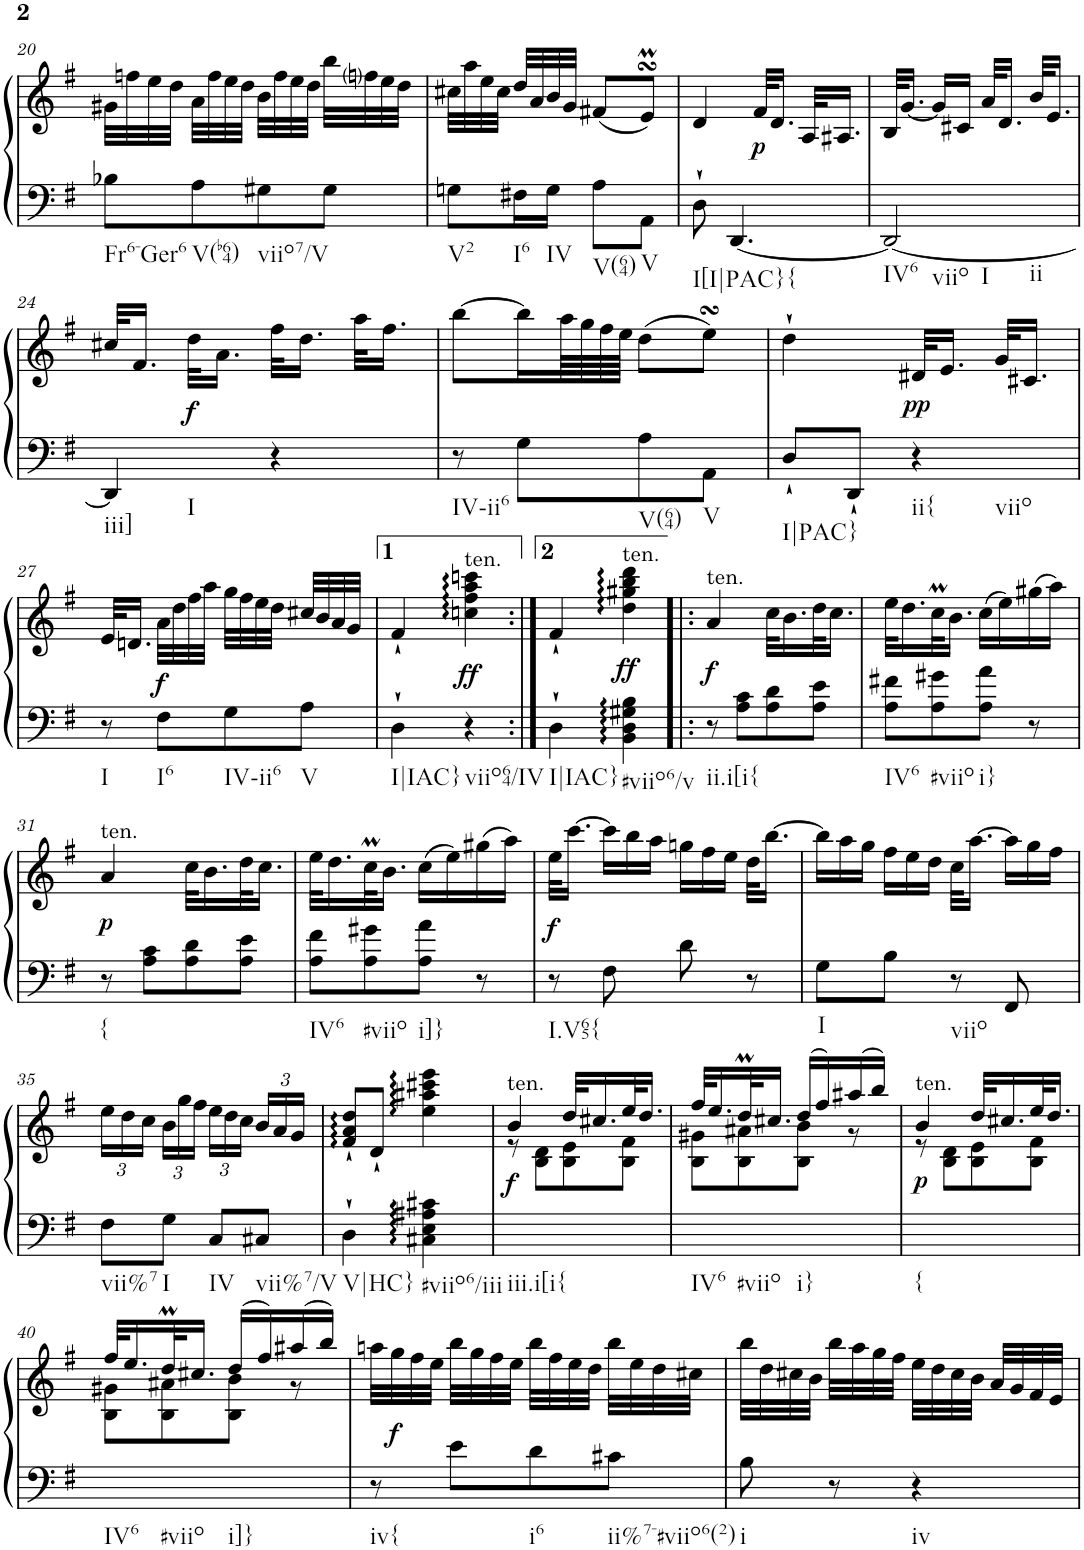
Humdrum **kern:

**kern	**kern	**dynam
*part1	*part1	*part1
*staff2	*staff1	*staff1/2
*I"Harpsichord	*	*
*I'Hch.	*	*
!!LO:PB:g=z
*clefF4	*clefG2	*
*k[f#]	*k[f#]	*
*G:	*G:	*
*M2/4	*M2/4	*
=20	=20	=20
!LO:TX:b:t=Fr6-Ger6	!	!
8B-X\L	32g#X\LLL	.
.	32ffn\	.
.	32ee\	.
.	32dd\JJJ	.
!LO:TX:b:t=V(b64)	!	!
8A\	32a\LLL	.
.	32ff\	.
.	32ee\	.
.	32dd\JJJ	.
!LO:TX:b:t=viio7/V	!	!
8G#X\	32b\LLL	.
.	32ff\	.
.	32ee\	.
.	32dd\JJJ	.
8G#\J	32bb\LLL	.
.	32ffni\	.
.	32ee\	.
.	32dd\JJJ	.
=21	=21	=21
!LO:TX:b:t=V2	!	!
8Gn\L	32cc#X\LLL	.
.	32aa\	.
.	32ee\	.
.	32cc#\JJJ	.
!LO:TX:b:t=I6	!	!
16F#X\L	32dd/LLL	.
.	32a/	.
!LO:TX:b:t=IV	!	!
16G\JJ	32b/	.
.	32g/JJJ	.
!LO:TX:b:t=V(64)	!	!
8A\L	(<8f#X/L	.
!LO:TX:b:t=V	!	!
8AA\J	8esSSSM/J)	.
=22	=22	=22
!LO:TX:b:t=I[I|PAC}{	!	!
8D`\	4d/	.
[4.DD/	.	.
!	!	!LO:DY:b
.	32f#/KLL	p
.	16.d/JJ	.
.	32A/KLL	.
.	16.A#X/JJ	.
=23	=23	=23
!LO:TX:b:t=IV6	!	!
!LO:TX:b:t=viio	!	!
!LO:TX:b:t=I	!	!
!LO:TX:b:t=ii	!	!
2DD/_	32B/KLL	.
.	[16.g/JJ	.
.	16g/LL]	.
.	16c#X/JJ	.
.	32a/KLL	.
.	16.d/JJ	.
.	32b/KLL	.
.	16.e/JJ	.
!!LO:LB:g=z
=24	=24	=24
!LO:TX:b:t=iii]	!	!
!LO:TX:b:t=I	!	!
4DD/]	32cc#X/KLL	.
.	16.f#/JJ	.
!	!	!LO:DY:b
.	32dd\KLL	f
.	16.a\JJ	.
4r	32ff#\KLL	.
.	16.dd\JJ	.
.	32aa\KLL	.
.	16.ff#\JJ	.
=25	=25	=25
!LO:TX:b:t=IV-ii6	!	!
8r	[8bb\L	.
8G\L	16bb\L]	.
.	64aa\LL	.
.	64gg\	.
.	64ff#\	.
.	64ee\JJJJ	.
!LO:TX:b:t=V(64)	!	!
8A\	(>8dd\L	.
!LO:TX:b:t=V	!	!
8AA\J	8eesSSS\J)	.
=26	=26	=26
!LO:TX:b:t=I|PAC}	!	!
8D`/L	4dd`\	.
8DD`/J	.	.
!LO:TX:b:t=ii{	!	!
!LO:TX:b:t=viio	!	!
!	!	!LO:DY:b
4r	32d#X/KLL	pp
.	16.e/JJ	.
.	32g/KLL	.
.	16.c#X/JJ	.
!!LO:LB:g=z
=27	=27	=27
!LO:TX:b:t=I	!	!
8r	32e/KLL	.
.	16.dn/JJ	.
!LO:TX:b:t=I6	!	!
!	!	!LO:DY:b
8F#\L	32a\LLL	f
.	32dd\	.
.	32ff#\	.
.	32aa\JJJ	.
!LO:TX:b:t=IV-ii6	!	!
8G\	32gg\LLL	.
.	32ff#\	.
.	32ee\	.
.	32dd\JJJ	.
!LO:TX:b:t=V	!	!
8A\J	32cc#X/LLL	.
.	32b/	.
.	32a/	.
.	32g/JJJ	.
=28	=28	=28
!LO:TX:b:t=I|IAC}	!	!
4D`\	4f#`/	.
!	!LO:TX:a:t=ten.	!
!LO:TX:b:t=viio64/IV	!	!
!	!	!LO:DY:b
4r	4ccn\ 4ff#\ 4aa\ 4cccn\	ff
=28X1:|!	=28X1:|!	=28X1:|!
!LO:TX:b:t=I|IAC}	!	!
4D`\	4f#`/	.
!	!LO:TX:a:t=ten.	!
!LO:TX:b:t=#viio6/v	!	!
!	!	!LO:DY:b
4BB\ 4D\ 4G#X\ 4B\	4dd\ 4gg#X\ 4bb\ 4ddd\	ff
=29!|:	=29!|:	=29!|:
!	!LO:TX:a:t=ten.	!
!LO:TX:b:t=ii.i[i{	!	!
!	!	!LO:DY:b
8r	4a/	f
8A\ 8c\L	.	.
8A\ 8d\	32cc\KLL	.
.	16.b\	.
8A\ 8e\J	32dd\K	.
.	16.cc\JJ	.
=30	=30	=30
!LO:TX:b:t=IV6	!	!
8A\ 8f#X\L	32ee\KLL	.
.	16.dd\	.
!LO:TX:b:t=#viio	!	!
8A\ 8g#X\	32ccM\K	.
.	16.b\JJ	.
!LO:TX:b:t=i}	!	!
8A\ 8a\J	(>16cc\LL	.
.	16ee\)	.
8r	(>16gg#X\	.
.	16aa\JJ)	.
!!LO:LB:g=z
=31	=31	=31
!	!LO:TX:a:t=ten.	!
!LO:TX:b:t={	!	!
!	!	!LO:DY:b
8r	4a/	p
8A\ 8c\L	.	.
8A\ 8d\	32cc\KLL	.
.	16.b\	.
8A\ 8e\J	32dd\K	.
.	16.cc\JJ	.
=32	=32	=32
!LO:TX:b:t=IV6	!	!
8A\ 8f#\L	32ee\KLL	.
.	16.dd\	.
!LO:TX:b:t=#viio	!	!
8A\ 8g#X\	32ccM\K	.
.	16.b\JJ	.
!LO:TX:b:t=i]}	!	!
8A\ 8a\J	(>16cc\LL	.
.	16ee\)	.
8r	(>16gg#X\	.
.	16aa\JJ)	.
=33	=33	=33
!LO:TX:b:t=I.V65{	!	!
!	!	!LO:DY:b
8r	32ee\KLL	f
.	[16.ccc\JJ	.
*	*Xtuplet	*
8F#\	24ccc\LL]	.
.	24bb\	.
.	24aa\JJ	.
8d\	24ggn\LL	.
.	24ff#\	.
.	24ee\JJ	.
8r	32dd\KLL	.
.	[16.bb\JJ	.
=34	=34	=34
!LO:TX:b:t=I	!	!
8G\L	24bb\LL]	.
.	24aa\	.
.	24gg\JJ	.
8B\J	24ff#\LL	.
.	24ee\	.
.	24dd\JJ	.
!LO:TX:b:t=viio	!	!
8r	32cc\KLL	.
.	[16.aa\JJ	.
8FF#/	24aa\LL]	.
.	24gg\	.
.	24ff#\JJ	.
!!LO:LB:g=z
=35	=35	=35
*	*tuplet	*
*	*Xbrackettup	*
!LO:TX:b:t=vii%7	!	!
8F#\L	24ee\LL	.
.	24dd\	.
.	24cc\JJ	.
!LO:TX:b:t=I	!	!
8G\J	24b\LL	.
.	24gg\	.
.	24ff#\JJ	.
!LO:TX:b:t=IV	!	!
8C/L	24ee\LL	.
.	24dd\	.
.	24cc\JJ	.
!LO:TX:b:t=vii%7/V	!	!
8C#X/J	24b/LL	.
.	24a/	.
.	24g/JJ	.
=36	=36	=36
!LO:TX:b:t=V|HC}	!	!
4D`\	8f#/` 8a/` 8dd/`L	.
.	8d`/J	.
!LO:TX:b:t=#viio6/iii	!	!
4C#X\ 4E\ 4A#X\ 4c#X\	4ee\ 4aa#X\ 4ccc#X\ 4eee\	.
=37	=37	=37
*	*^	*
!	!LO:TX:a:t=ten.	!	!
!LO:TX:b:t=iii.i[i{	!	!	!
!	!	!	!LO:DY:b
2ryy	4b/	8r	f
.	.	8B\ 8d\L	.
.	32dd/KLL	8B\ 8e\	.
.	16.cc#X/	.	.
.	32ee/K	8B\ 8f#\J	.
.	16.dd/JJ	.	.
=38	=38	=38	=38
!LO:TX:b:t=IV6	!	!	!
!LO:TX:b:t=#viio	!	!	!
!LO:TX:b:t=i}	!	!	!
2ryy	32ff#/KLL	8B\ 8g#X\L	.
.	16.ee/	.	.
.	32ddM/K	8B\ 8a#X\	.
.	16.cc#X/JJ	.	.
.	(>16dd/LL	8B\ 8b\J	.
.	16ff#/)	.	.
.	(>16aa#X/	8r	.
.	16bb/JJ)	.	.
=39	=39	=39	=39
!	!LO:TX:a:t=ten.	!	!
!LO:TX:b:t={	!	!	!
!	!	!	!LO:DY:a=2
2ryy	4b/	8r	p
.	.	8B\ 8d\L	.
.	32dd/KLL	8B\ 8e\	.
.	16.cc#X/	.	.
.	32ee/K	8B\ 8f#\J	.
.	16.dd/JJ	.	.
!!LO:LB:g=z	!!
=40	=40	=40	=40
!LO:TX:b:t=IV6	!	!	!
!LO:TX:b:t=#viio	!	!	!
!LO:TX:b:t=i]}	!	!	!
2ryy	32ff#/KLL	8B\ 8g#X\L	.
.	16.ee/	.	.
.	32ddM/K	8B\ 8a#X\	.
.	16.cc#X/JJ	.	.
.	(>16dd/LL	8B\ 8b\J	.
.	16ff#/)	.	.
.	(>16aa#X/	8r	.
.	16bb/JJ)	.	.
*	*v	*v	*
=41	=41	=41
!LO:TX:b:t=iv{	!	!
8r	32aan\LLL	.
!	!	!LO:DY:b
.	32gg\	f
.	32ff#\	.
.	32ee\JJJ	.
8e\L	32bb\LLL	.
.	32gg\	.
.	32ff#\	.
.	32ee\JJJ	.
!LO:TX:b:t=i6	!	!
8d\	32bb\LLL	.
.	32ff#\	.
.	32ee\	.
.	32dd\JJJ	.
!LO:TX:b:t=ii%7-#viio6(2)	!	!
8c#X\J	32bb\LLL	.
.	32ee\	.
.	32dd\	.
.	32cc#X\JJJ	.
=42	=42	=42
!LO:TX:b:t=i	!	!
8B\	32bb\LLL	.
.	32dd\	.
.	32cc#X\	.
.	32b\JJJ	.
8r	32bb\LLL	.
.	32aa\	.
.	32gg\	.
.	32ff#\JJJ	.
!LO:TX:b:t=iv	!	!
4r	32ee\LLL	.
.	32dd\	.
.	32cc#\	.
.	32b\JJJ	.
.	32a/LLL	.
.	32g/	.
.	32f#/	.
.	32e/JJJ	.
=	=	=
*-	*-	*-
